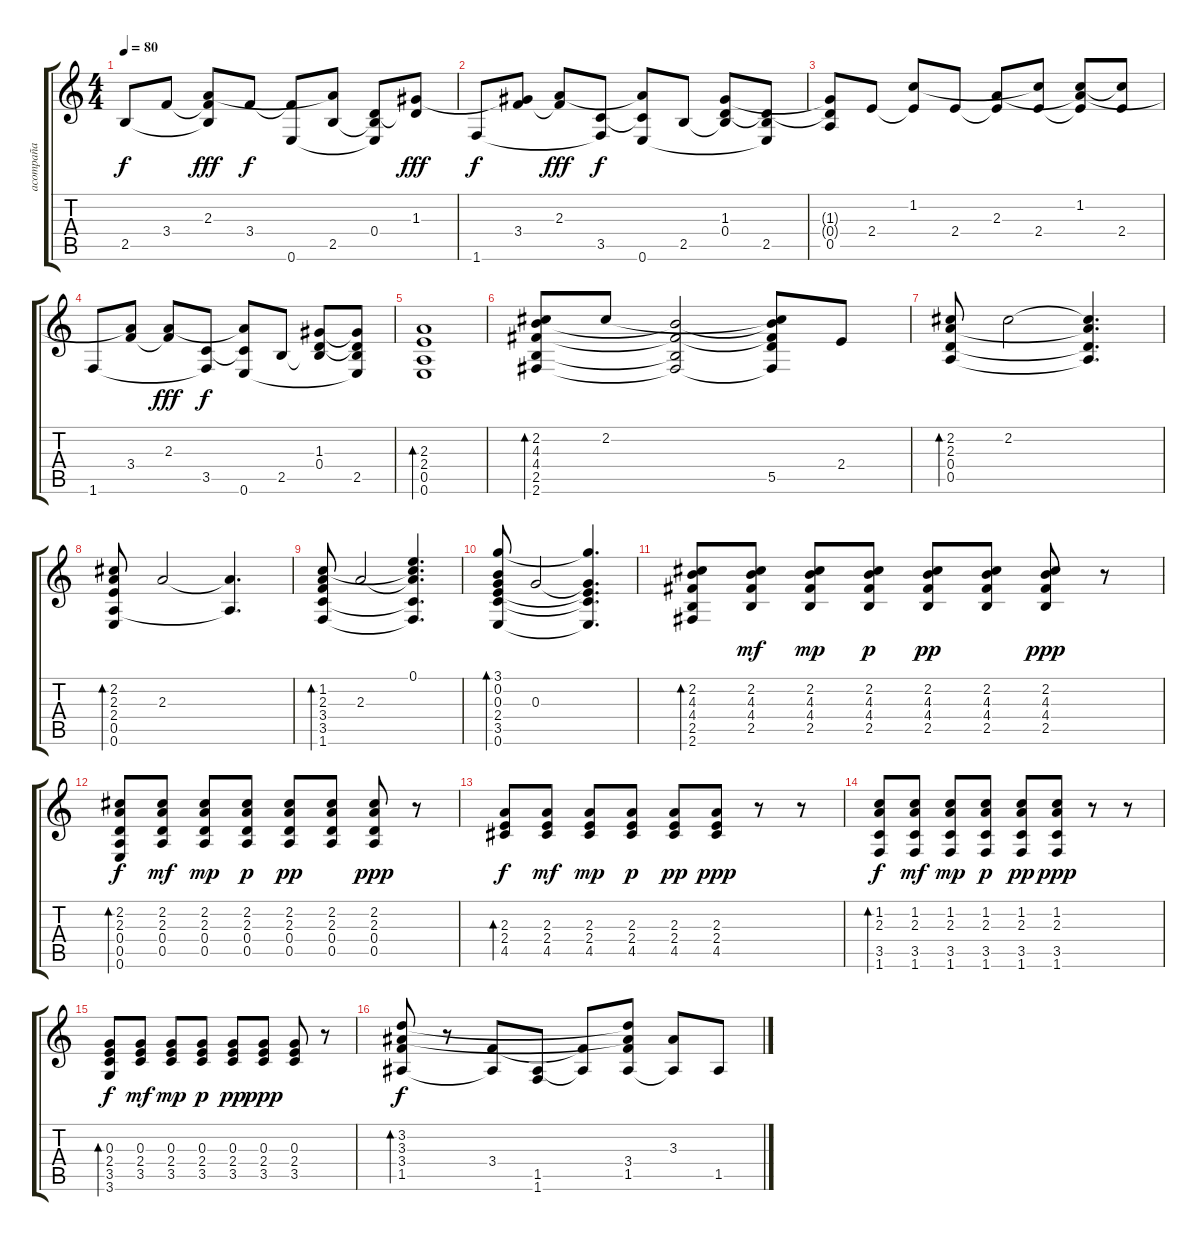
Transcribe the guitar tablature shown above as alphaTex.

\track ("acompaña" "acompaña") {instrument electricguitarjazz}
\staff {score tabs}
\tuning (E4 B3 G3 D3 A2 E2) {hide}
\ts (4 4)
\tempo 80
\clef g2
\ks c
2.5.8{dy f} 3.4.8 (2.3 3.4{t} 2.5{t}).8{dy fff} 3.4.8{dy f} (3.4{t} 0.6).8 (2.3{t} 2.5).8 (0.4 2.5{t} 0.6{t}).8 (1.3 0.4{t}).8{dy fff} |
1.6.8{dy f} (1.3{t} 3.4).8 (2.3 3.4{t}).8{dy fff} (3.5 1.6{t}).8{dy f} (2.3{t} 3.5{t} 0.6).8 2.5.8 (1.3 0.4 2.5{t}).8 (0.4{t} 2.5 0.6{t}).8 |
(1.3{t} 0.4{t} 0.5).8 2.4.8 (1.2 2.4{t}).8 2.4.8 (2.3 2.4{t}).8 (1.2{t} 2.4).8 (1.2 2.3{t} 2.4{t}).8 (1.2{t} 2.4).8 |
1.6.8 (2.3{t} 3.4).8 (2.3 3.4{t}).8{dy fff} (3.5 1.6{t}).8{dy f} (2.3{t} 3.5{t} 0.6).8 2.5.8 (1.3 0.4 2.5{t}).8 (1.3{t} 0.4{t} 2.5 0.6{t}).8 |
(2.3 2.4 0.5 0.6).1{bd 120} |
(2.2 4.3 4.4 2.5 2.6).8{bd 60 instrument electricguitarjazz} 2.2.8 (4.3{t} 4.4{t} 2.5{t} 2.6{t}).2 (2.2{t} 4.3{t} 4.4{t} 5.5 2.6{t}).8 2.4.8 |
(2.2 2.3 0.4 0.5).8{bd 60} 2.2.2 (2.2{t} 2.3{t} 0.4{t} 0.5{t}).4{d} |
(2.2 2.3 2.4 0.5 0.6).8{bd 60} 2.3.2 (2.3{t} 0.5{t}).4{d} |
(1.2 2.3 3.4 3.5 1.6).8{bd 60} 2.3.2 (0.1 1.2{t} 2.3{t} 3.5{t} 1.6{t}).4{d} |
(3.1 0.2 0.3 2.4 3.5 0.6).8{bd 60} 0.3.2 (3.1{t} 0.3{t} 2.4{t} 3.5{t} 0.6{t}).4{d} |
(2.2 4.3 4.4 2.5 2.6).8{bd 60 instrument overdrivenguitar} (2.2 4.3 4.4 2.5).8{dy mf} (2.2 4.3 4.4 2.5).8{dy mp} (2.2 4.3 4.4 2.5).8{dy p} (2.2 4.3 4.4 2.5).8{dy pp} (2.2 4.3 4.4 2.5).8 (2.2 4.3 4.4 2.5).8{dy ppp} r.8 |
(2.2 2.3 0.4 0.5 0.6).8{bd 60 dy f} (2.2 2.3 0.4 0.5).8{dy mf} (2.2 2.3 0.4 0.5).8{dy mp} (2.2 2.3 0.4 0.5).8{dy p} (2.2 2.3 0.4 0.5).8{dy pp} (2.2 2.3 0.4 0.5).8 (2.2 2.3 0.4 0.5).8{dy ppp} r.8 |
(2.3 2.4 4.5).8{bd 60 dy f} (2.3 2.4 4.5).8{dy mf} (2.3 2.4 4.5).8{dy mp} (2.3 2.4 4.5).8{dy p} (2.3 2.4 4.5).8{dy pp} (2.3 2.4 4.5).8{dy ppp} r.8 r.8 |
(1.2 2.3 3.5 1.6).8{bd 60 dy f} (1.2 2.3 3.5 1.6).8{dy mf} (1.2 2.3 3.5 1.6).8{dy mp} (1.2 2.3 3.5 1.6).8{dy p} (1.2 2.3 3.5 1.6).8{dy pp} (1.2 2.3 3.5 1.6).8{dy ppp} r.8 r.8 |
(0.3 2.4 3.5 3.6).8{bd 60 dy f} (0.3 2.4 3.5).8{dy mf} (0.3 2.4 3.5).8{dy mp} (0.3 2.4 3.5).8{dy p} (0.3 2.4 3.5).8{dy pp} (0.3 2.4 3.5).8{dy ppp} (0.3 2.4 3.5).8 r.8 |
(3.2 3.3 3.4 1.5).8{bd 60 dy f} r.8 (3.4 1.5{t}).8 (1.5 1.6).8 (3.4{t} 1.5{t}).8 (3.2{t} 3.3{t} 3.4 1.5).8 (3.3 1.5{t}).8 1.5.8
